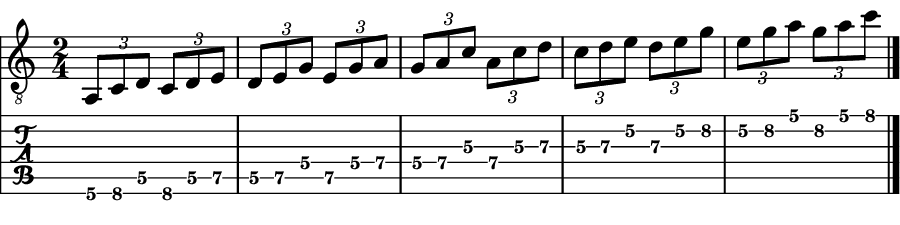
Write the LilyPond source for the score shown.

\version "2.22.0"

\include "../titling.ily"
\paper {
  page-breaking = #ly:one-line-auto-height-breaking
}

music = {
  \time 2/4
  \set TabStaff.minimumFret = #5
  \set TabStaff.restrainOpenStrings = ##t
  \tuplet 3/2 4 {
    a,8 c d c d e |
    d e g e g a |
    g a c a c d |
    c d e d e g |
    e g a g a c | \bar "|."
  }
}

\score {
  <<
    \new Staff \relative {
      \clef "treble_8"
      \music
    }
    \new TabStaff \relative {
      \music
    }
  >>
}
